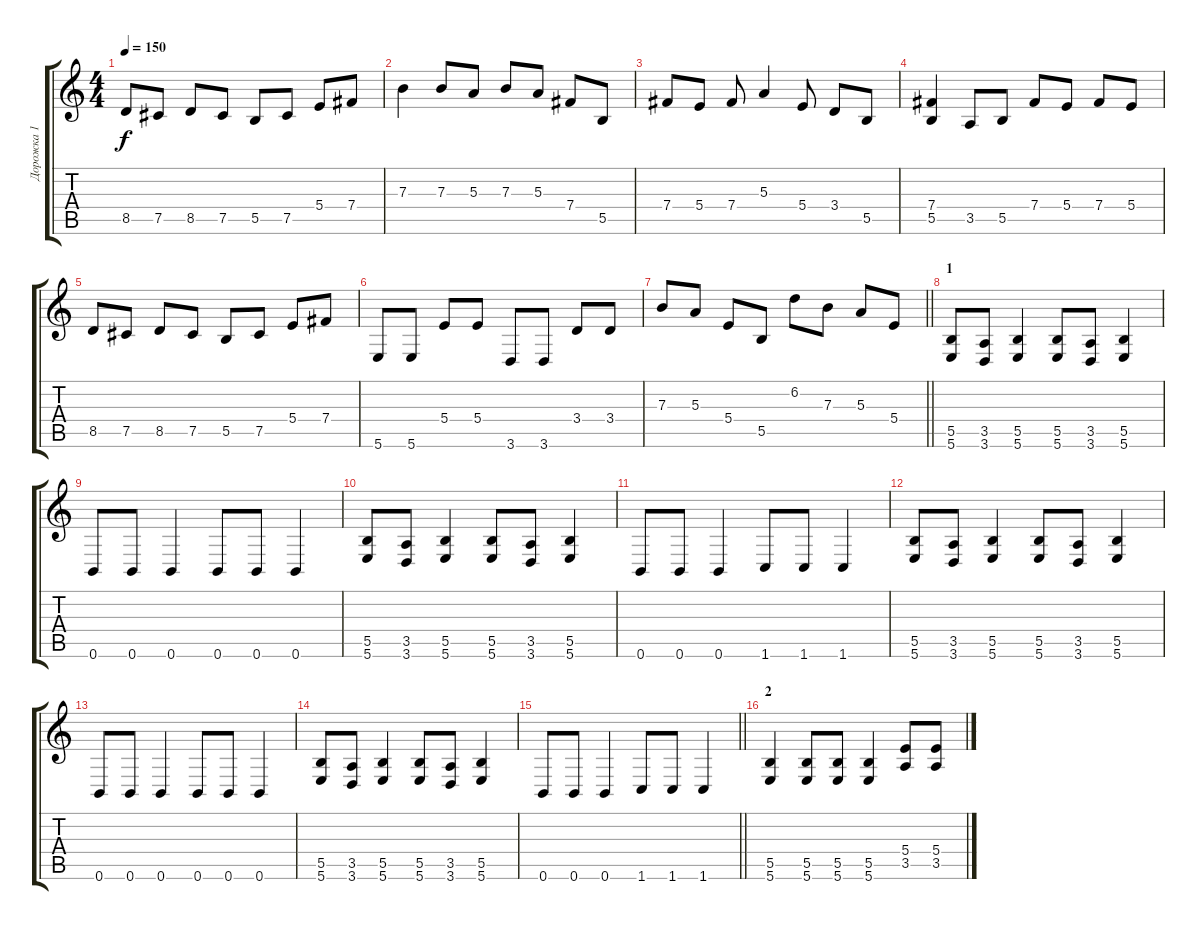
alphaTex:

\track ("Дорожка 1" "Дорожка 1") {instrument distortionguitar}
\staff {score tabs}
\tuning (Db4 Ab3 E3 B2 Gb2 B1) {hide}
\ts (4 4)
\tempo 150
\clef g2
\ks c
8.5.8{dy f} 7.5.8 8.5.8 7.5.8 5.5.8 7.5.8 5.4.8 7.4.8 |
7.3.4 7.3.8 5.3.8 7.3.8 5.3.8 7.4.8 5.5.8 |
7.4.8 5.4.8 7.4.8 5.3.4 5.4.8 3.4.8 5.5.8 |
(7.4 5.5).4 3.5.8 5.5.8 7.4.8 5.4.8 7.4.8 5.4.8 |
8.5.8 7.5.8 8.5.8 7.5.8 5.5.8 7.5.8 5.4.8 7.4.8 |
5.6.8 5.6.8 5.4.8 5.4.8 3.6.8 3.6.8 3.4.8 3.4.8 |
\barLineRight lightlight
7.3.8 5.3.8 5.4.8 5.5.8 6.2.8 7.3.8 5.3.8 5.4.8 |
\section ("" "1")
(5.5 5.6).8 (3.5 3.6).8 (5.5 5.6).4 (5.5 5.6).8 (3.5 3.6).8 (5.5 5.6).4 |
0.6.8 0.6.8 0.6.4 0.6.8 0.6.8 0.6.4 |
(5.5 5.6).8 (3.5 3.6).8 (5.5 5.6).4 (5.5 5.6).8 (3.5 3.6).8 (5.5 5.6).4 |
0.6.8 0.6.8 0.6.4 1.6.8 1.6.8 1.6.4 |
(5.5 5.6).8 (3.5 3.6).8 (5.5 5.6).4 (5.5 5.6).8 (3.5 3.6).8 (5.5 5.6).4 |
0.6.8 0.6.8 0.6.4 0.6.8 0.6.8 0.6.4 |
(5.5 5.6).8 (3.5 3.6).8 (5.5 5.6).4 (5.5 5.6).8 (3.5 3.6).8 (5.5 5.6).4 |
\barLineRight lightlight
0.6.8 0.6.8 0.6.4 1.6.8 1.6.8 1.6.4 |
\section ("" "2")
(5.5 5.6).4 (5.5 5.6).8 (5.5 5.6).8 (5.5 5.6).4 (5.4 3.5).8 (5.4 3.5).8
